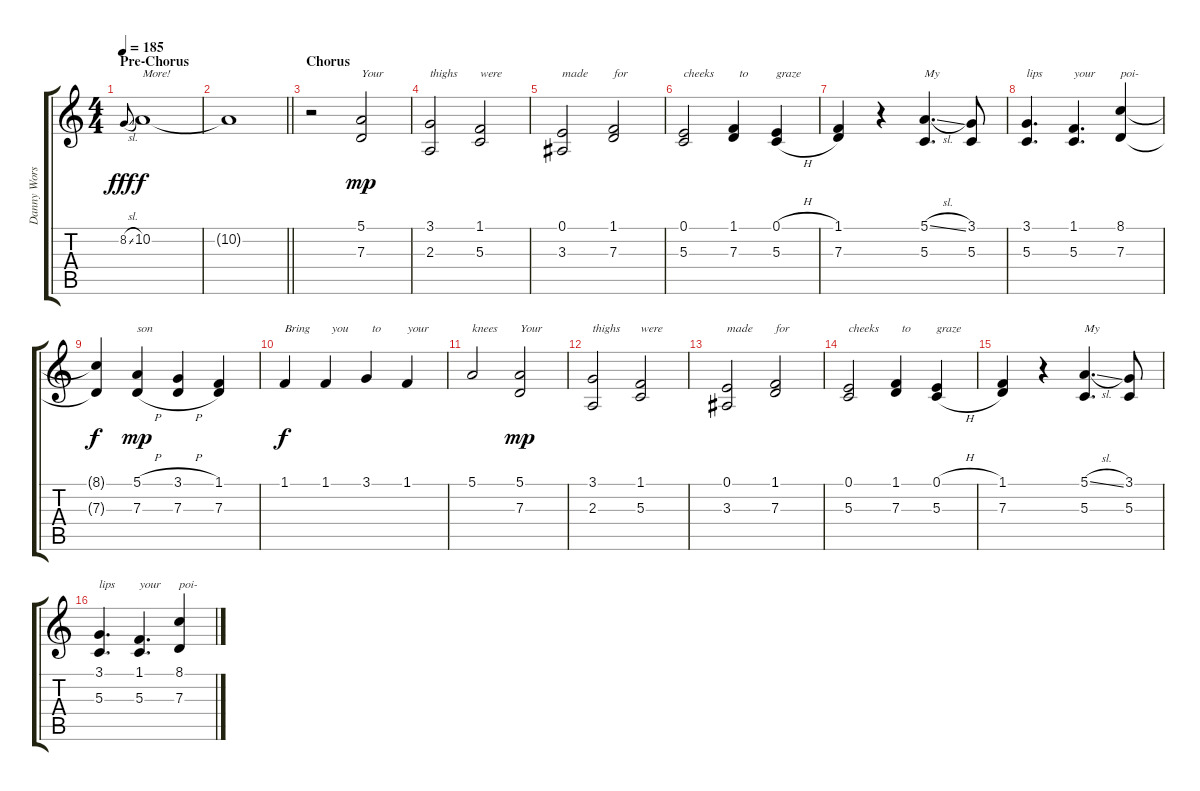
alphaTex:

\track ("Danny Worsnop (Vocal)" "Danny Wors") {instrument lead2sawtooth}
\staff {score tabs}
\tuning (E4 B3 G3 D3 A2 E2) {hide}
\ts (4 4)
\section ("" "Pre-Chorus")
\tempo 185
\clef g2
\ks c
8.2{sl}.8{gr onbeat dy fff} 10.2.1{txt "More!" dy f} |
\barLineRight lightlight
10.2{t}.1 |
\section ("" "Chorus")
r.2 (5.1 7.3).2{txt "Your" dy mp} |
(3.1 2.3).2{txt "thighs"} (1.1 5.3).2{txt "were"} |
(0.1 3.3).2{txt "made"} (1.1 7.3).2{txt "for"} |
(0.1 5.3).2{txt "cheeks"} (1.1 7.3).4{txt "  to"} (0.1{h} 5.3{h}).4{txt "graze"} |
(1.1 7.3).4 r.4 (5.1{sl} 5.3).4{d txt "My"} (3.1 5.3).8 |
(3.1 5.3).4{d txt "lips"} (1.1 5.3).4{d txt "your"} (8.1 7.3).4{txt "poi-"} |
(8.1{t} 7.3{t}).4{dy f} (5.1{h} 7.3{h}).4{txt "son" dy mp} (3.1{h} 7.3{h}).4 (1.1 7.3).4{txt "   "} |
1.1.4{txt "Bring" dy f} 1.1.4{txt "  you"} 3.1.4{txt "  to"} 1.1.4{txt "your"} |
5.1.2{txt "knees"} (5.1 7.3).2{txt "Your" dy mp} |
(3.1 2.3).2{txt "thighs"} (1.1 5.3).2{txt "were"} |
(0.1 3.3).2{txt "made"} (1.1 7.3).2{txt "for"} |
(0.1 5.3).2{txt "cheeks"} (1.1 7.3).4{txt "  to"} (0.1{h} 5.3{h}).4{txt "graze"} |
(1.1 7.3).4 r.4 (5.1{sl} 5.3).4{d txt "My"} (3.1 5.3).8 |
(3.1 5.3).4{d txt "lips"} (1.1 5.3).4{d txt "your"} (8.1 7.3).4{txt "poi-"}
